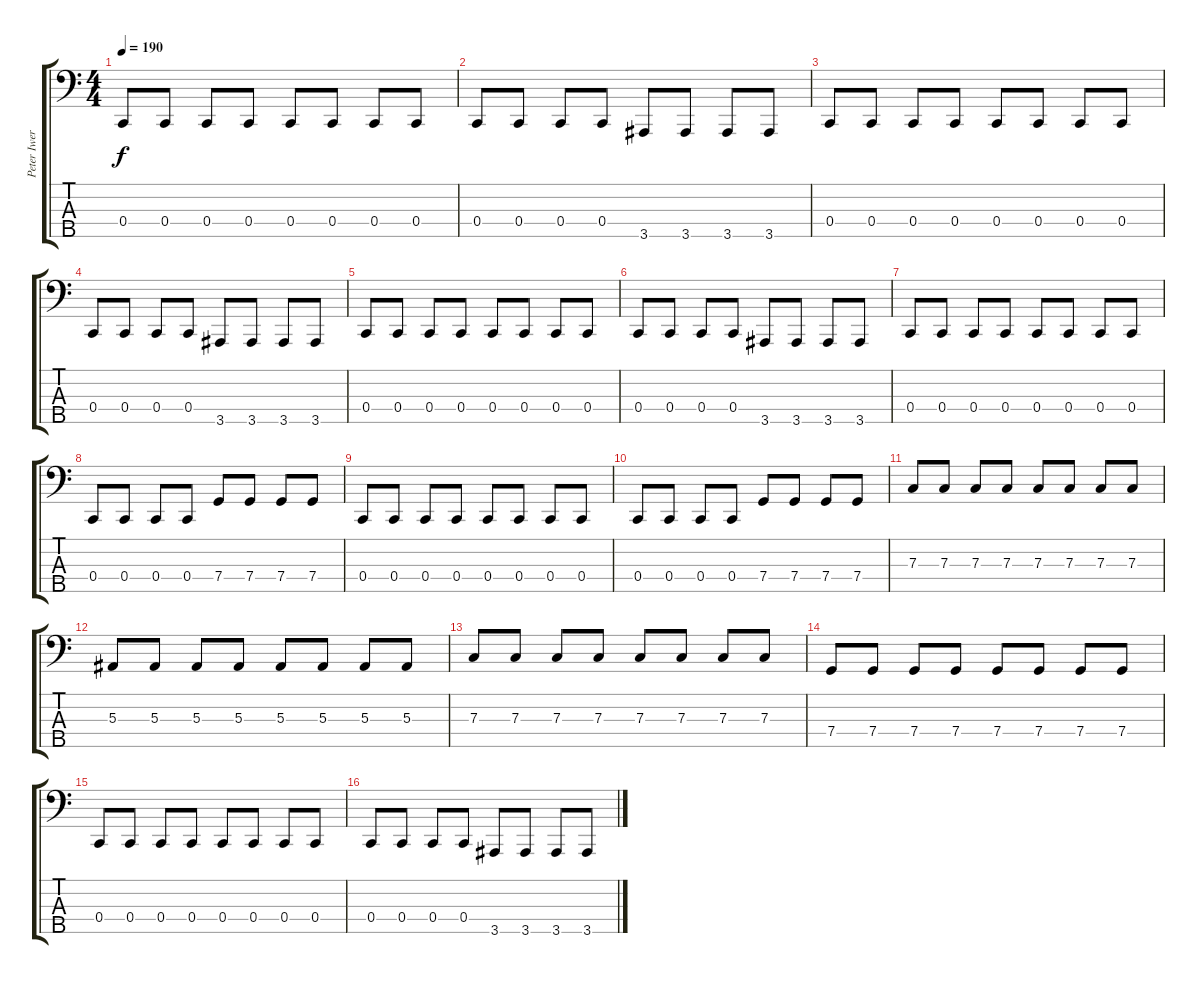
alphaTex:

\track ("Peter Iwers" "Peter Iwer") {instrument electricbassfinger}
\staff {score tabs}
\tuning (E2 Bb1 F1 C1 G0) {hide}
\ts (4 4)
\tempo 190
\clef f4
\ks c
0.4.8{dy f} 0.4.8 0.4.8 0.4.8 0.4.8 0.4.8 0.4.8 0.4.8 |
0.4.8 0.4.8 0.4.8 0.4.8 3.5.8 3.5.8 3.5.8 3.5.8 |
0.4.8 0.4.8 0.4.8 0.4.8 0.4.8 0.4.8 0.4.8 0.4.8 |
0.4.8 0.4.8 0.4.8 0.4.8 3.5.8 3.5.8 3.5.8 3.5.8 |
0.4.8 0.4.8 0.4.8 0.4.8 0.4.8 0.4.8 0.4.8 0.4.8 |
0.4.8 0.4.8 0.4.8 0.4.8 3.5.8 3.5.8 3.5.8 3.5.8 |
0.4.8 0.4.8 0.4.8 0.4.8 0.4.8 0.4.8 0.4.8 0.4.8 |
0.4.8 0.4.8 0.4.8 0.4.8 7.4.8 7.4.8 7.4.8 7.4.8 |
0.4.8 0.4.8 0.4.8 0.4.8 0.4.8 0.4.8 0.4.8 0.4.8 |
0.4.8 0.4.8 0.4.8 0.4.8 7.4.8 7.4.8 7.4.8 7.4.8 |
7.3.8 7.3.8 7.3.8 7.3.8 7.3.8 7.3.8 7.3.8 7.3.8 |
5.3.8 5.3.8 5.3.8 5.3.8 5.3.8 5.3.8 5.3.8 5.3.8 |
7.3.8 7.3.8 7.3.8 7.3.8 7.3.8 7.3.8 7.3.8 7.3.8 |
7.4.8 7.4.8 7.4.8 7.4.8 7.4.8 7.4.8 7.4.8 7.4.8 |
0.4.8 0.4.8 0.4.8 0.4.8 0.4.8 0.4.8 0.4.8 0.4.8 |
0.4.8 0.4.8 0.4.8 0.4.8 3.5.8 3.5.8 3.5.8 3.5.8
